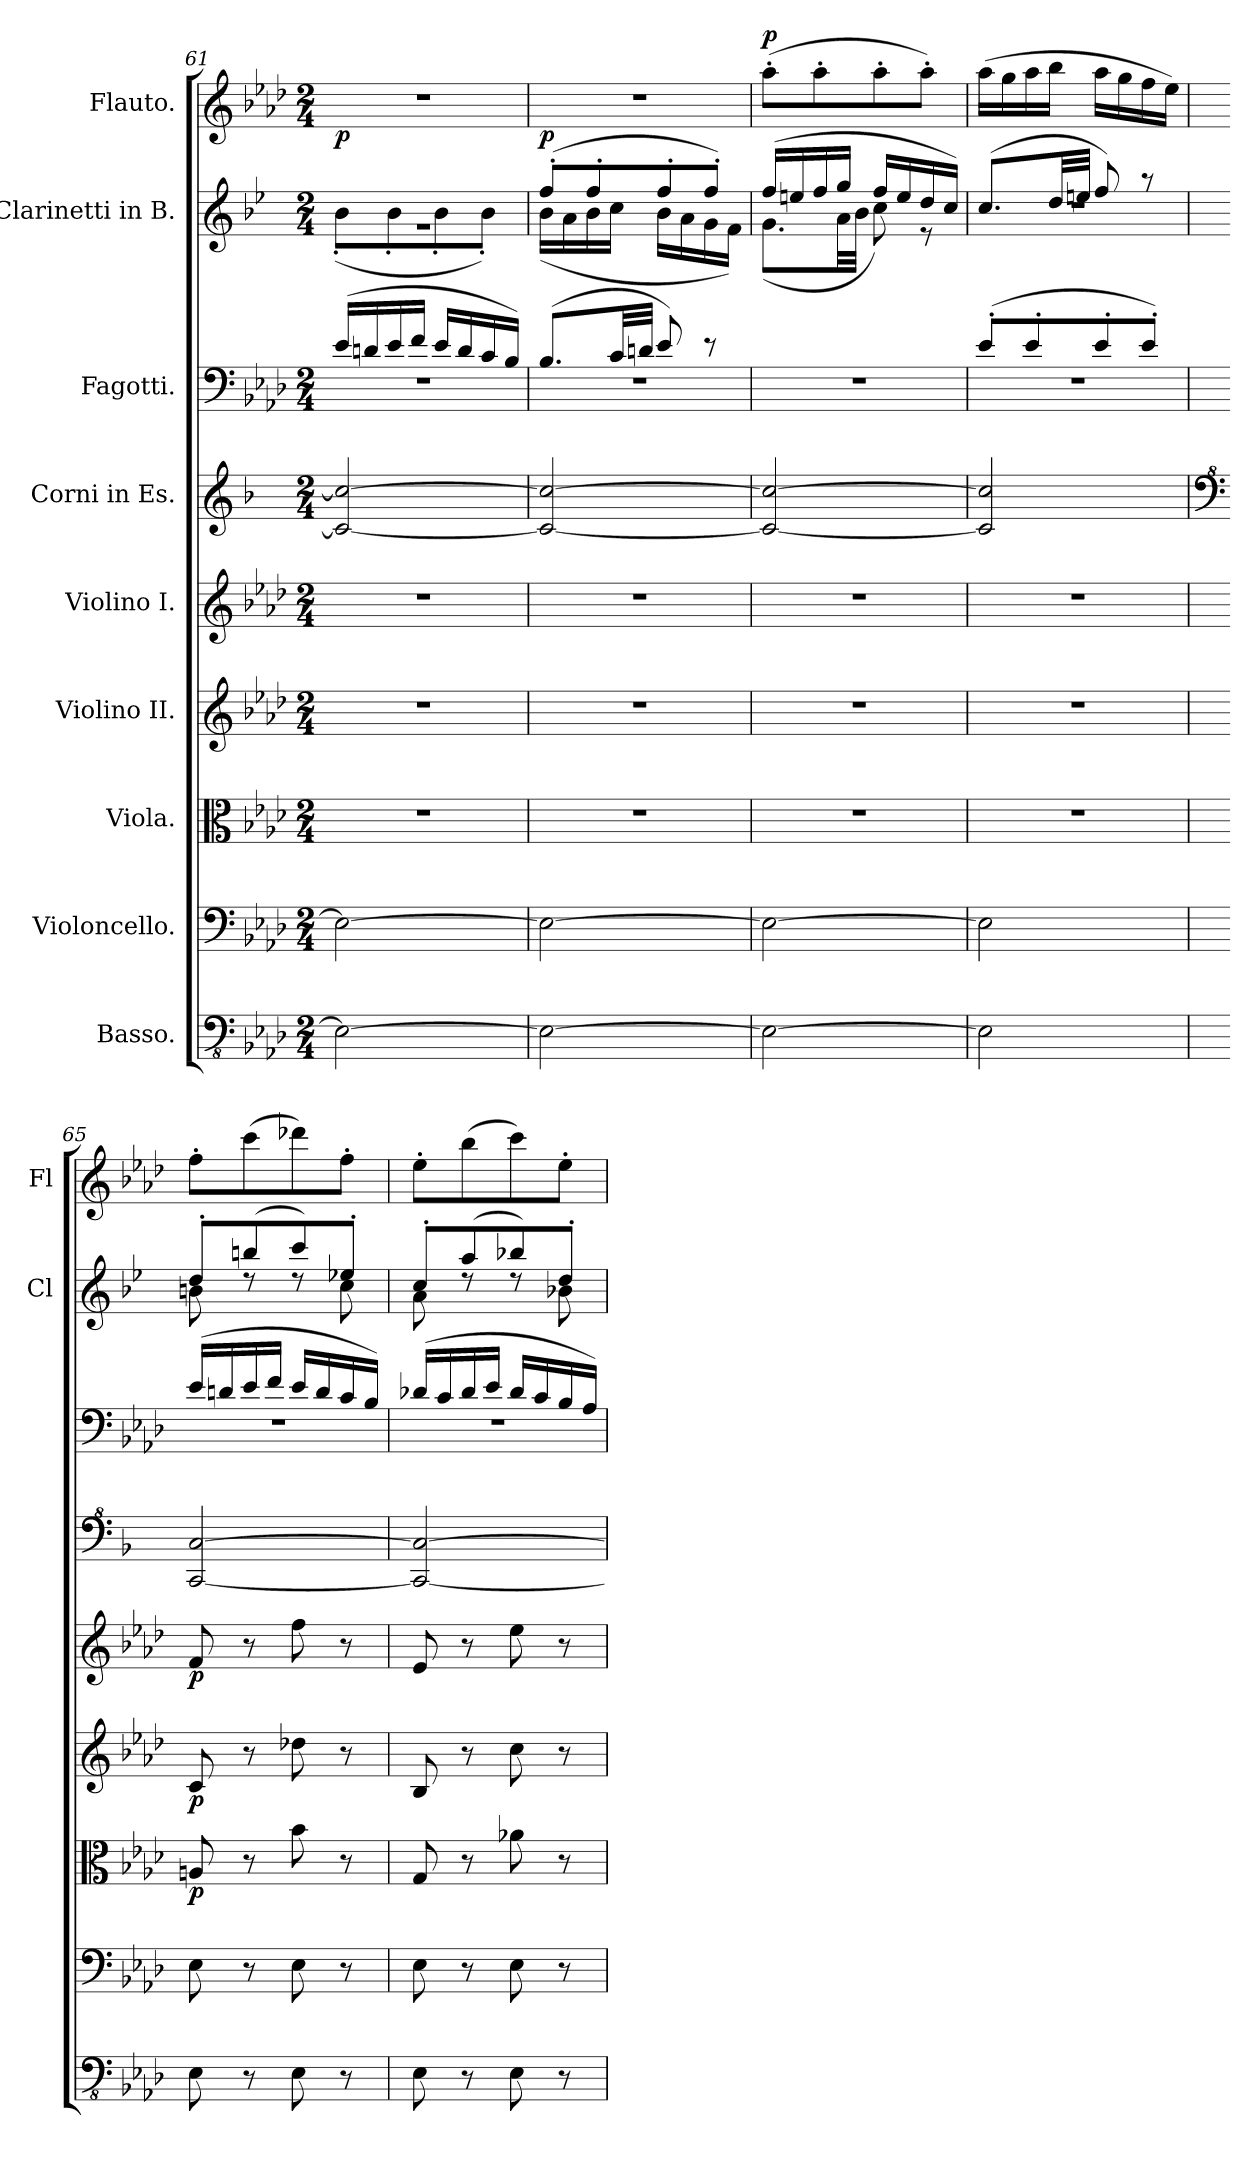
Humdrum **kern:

**kern	**kern	**kern	**dynam	**kern	**dynam	**kern	**dynam	**kern	**kern	**kern	**text	**text	**text	**dynam	**kern	**text	**dynam
*part9	*part8	*part7	*part7	*part6	*part6	*part5	*part5	*part4	*part3	*part2	*part2	*part2	*part2	*part2	*part1	*part1	*part1
*staff9	*staff8	*staff7	*staff7	*staff6	*staff6	*staff5	*staff5	*staff4	*staff3	*staff2	*staff2	*staff2	*staff2	*staff2	*staff1	*staff1	*staff1
*I"Basso.	*I"Violoncello.	*I"Viola.	*	*I"Violino II.	*	*I"Violino I.	*	*I"Corni in Es.	*I"Fagotti.	*I"Clarinetti in B.	*	*	*	*	*I"Flauto.	*	*
*	*	*	*	*	*	*	*	*	*	*I'Cl	*	*	*	*	*I'Fl	*	*
*clefFv4	*clefF4	*clefC3	*	*clefG2	*	*clefG2	*	*clefG2	*clefF4	*clefG2	*	*	*	*	*clefG2	*	*
*	*	*	*	*	*	*	*	*ITrd5c9	*	*ITrd1c2	*	*	*	*	*	*	*
*k[b-e-a-d-]	*k[b-e-a-d-]	*k[b-e-a-d-]	*	*k[b-e-a-d-]	*	*k[b-e-a-d-]	*	*k[b-e-a-d-]	*k[b-e-a-d-]	*k[b-e-a-d-]	*	*	*	*	*k[b-e-a-d-]	*	*
*M2/4	*M2/4	*M2/4	*	*M2/4	*	*M2/4	*	*M2/4	*M2/4	*M2/4	*	*	*	*	*M2/4	*	*
=61	=61	=61	=61	=61	=61	=61	=61	=61	=61	=61	=61	=61	=61	=61	=61	=61	=61
*	*	*	*	*	*	*	*	*	*^	*^	*	*	*	*	*	*	*
!	!	!	!	!	!	!	!	!	!	!	!	!	!	!	!	!LO:DY:b	!	!	!
2EE-\_	2E-\_	2r	.	2r	.	2r	.	2E-/_ 2e-/_	(>16e-/LL	2rF	2rg	(<8a-'\L	.	.	.	p	2r	.	.
.	.	.	.	.	.	.	.	.	16dn/	.	.	.	.	.	.	.	.	.	.
.	.	.	.	.	.	.	.	.	16e-/	.	.	8a-'\	.	.	.	.	.	.	.
.	.	.	.	.	.	.	.	.	16f/JJ	.	.	.	.	.	.	.	.	.	.
.	.	.	.	.	.	.	.	.	16e-/LL	.	.	8a-'\	.	.	.	.	.	.	.
.	.	.	.	.	.	.	.	.	16d/	.	.	.	.	.	.	.	.	.	.
.	.	.	.	.	.	.	.	.	16c/	.	.	8a-'\J)	.	.	.	.	.	.	.
.	.	.	.	.	.	.	.	.	16B-/JJ)	.	.	.	.	.	.	.	.	.	.
=62	=62	=62	=62	=62	=62	=62	=62	=62	=62	=62	=62	=62	=62	=62	=62	=62	=62	=62	=62
!	!	!	!	!	!	!	!	!	!	!	!	!	!	!	!	!LO:DY:a	!	!	!
2EE-\_	2E-\_	2r	.	2r	.	2r	.	2E-/_ 2e-/_	(>8.B-/L	2rF	(>8ee-'/L	(<16a-\LL	.	.	.	p	2r	.	.
.	.	.	.	.	.	.	.	.	.	.	.	16g\	.	.	.	.	.	.	.
.	.	.	.	.	.	.	.	.	.	.	8ee-'/	16a-\	.	.	.	.	.	.	.
.	.	.	.	.	.	.	.	.	32c/LL	.	.	16b-\JJ	.	.	.	.	.	.	.
.	.	.	.	.	.	.	.	.	32dn/JJJ	.	.	.	.	.	.	.	.	.	.
.	.	.	.	.	.	.	.	.	8e-/)	.	8ee-'/	16a-\LL	.	.	.	.	.	.	.
.	.	.	.	.	.	.	.	.	.	.	.	16g\	.	.	.	.	.	.	.
.	.	.	.	.	.	.	.	.	8r	.	8ee-'/J)	16f\	.	.	.	.	.	.	.
.	.	.	.	.	.	.	.	.	.	.	.	16e-\JJ)	.	.	.	.	.	.	.
*	*	*	*	*	*	*	*	*	*v	*v	*	*	*	*	*	*	*	*	*
=63	=63	=63	=63	=63	=63	=63	=63	=63	=63	=63	=63	=63	=63	=63	=63	=63	=63	=63
!	!	!	!	!	!	!	!	!	!	!	!	!LO:LY:b	!LO:LY:b	!LO:LY:b	!	!	!	!LO:DY:b
2EE-\_	2E-\_	2r	.	2r	.	2r	.	2E-/_ 2e-/_	2r	(>16ee-/LL	(<8.f\L	.	.	.	.	(>8aa-'\L	.	p
.	.	.	.	.	.	.	.	.	.	16ddn/	.	.	.	.	.	.	.	.
!	!	!	!	!	!	!	!	!	!	!	!	!	!	!	!	!	!LO:LY:b	!
.	.	.	.	.	.	.	.	.	.	16ee-/	.	.	.	.	.	8aa-'\	.	.
.	.	.	.	.	.	.	.	.	.	16ff/JJ	32g\LL	.	.	.	.	.	.	.
.	.	.	.	.	.	.	.	.	.	.	32a-\JJJ	.	.	.	.	.	.	.
.	.	.	.	.	.	.	.	.	.	16ee-/LL	8b-\)	.	.	.	.	8aa-'\	.	.
.	.	.	.	.	.	.	.	.	.	16dd/	.	.	.	.	.	.	.	.
.	.	.	.	.	.	.	.	.	.	16cc/	8r	.	.	.	.	8aa-'\J)	.	.
.	.	.	.	.	.	.	.	.	.	16b-/JJ)	.	.	.	.	.	.	.	.
=64	=64	=64	=64	=64	=64	=64	=64	=64	=64	=64	=64	=64	=64	=64	=64	=64	=64	=64
*	*	*	*	*	*	*	*	*	*^	*	*	*	*	*	*	*	*	*
2EE-\]	2E-\]	2r	.	2r	.	2r	.	2E-/] 2e-/]	(>8e-'/L	2rF	(>8.b-/L	2rdd	.	.	.	.	(>16aa-\LL	.	.
.	.	.	.	.	.	.	.	.	.	.	.	.	.	.	.	.	16gg\	.	.
.	.	.	.	.	.	.	.	.	8e-'/	.	.	.	.	.	.	.	16aa-\	.	.
.	.	.	.	.	.	.	.	.	.	.	32cc/LL	.	.	.	.	.	16bb-\JJ	.	.
.	.	.	.	.	.	.	.	.	.	.	32ddn/JJJ	.	.	.	.	.	.	.	.
.	.	.	.	.	.	.	.	.	8e-'/	.	8ee-/)	.	.	.	.	.	16aa-\LL	.	.
.	.	.	.	.	.	.	.	.	.	.	.	.	.	.	.	.	16gg\	.	.
.	.	.	.	.	.	.	.	.	8e-'/J)	.	8r	.	.	.	.	.	16ff\	.	.
.	.	.	.	.	.	.	.	.	.	.	.	.	.	.	.	.	16ee-\JJ)	.	.
!!LO:LB:g=z
=65	=65	=65	=65	=65	=65	=65	=65	=65	=65	=65	=65	=65	=65	=65	=65	=65	=65	=65	=65
*	*	*	*	*	*	*	*	*clefF^4	*	*	*	*	*	*	*	*	*	*	*
!	!	!	!LO:DY:b	!	!LO:DY:b	!	!LO:DY:b	!	!	!	!	!	!	!	!	!	!	!	!
8EE-\	8E-\	8An/	p	8c/	p	8f/	p	[2EE-/ [2E-/	(>16e-/LL	2rF	8cc'/L	8an\	.	.	.	.	8ff'\L	.	.
.	.	.	.	.	.	.	.	.	16dn/	.	.	.	.	.	.	.	.	.	.
8r	8r	8r	.	8r	.	8r	.	.	16e-/	.	(>8aan/	8rdd	.	.	.	.	(>8ccc\	.	.
.	.	.	.	.	.	.	.	.	16f/JJ	.	.	.	.	.	.	.	.	.	.
8EE-\	8E-\	8b-\	.	8dd-X\	.	8ff\	.	.	16e-/LL	.	8bb-/)	8rdd	.	.	.	.	8ddd-X\)	.	.
.	.	.	.	.	.	.	.	.	16d/	.	.	.	.	.	.	.	.	.	.
8r	8r	8r	.	8r	.	8r	.	.	16c/	.	8dd-X'/J	8b-\	.	.	.	.	8ff'\J	.	.
.	.	.	.	.	.	.	.	.	16B-/JJ)	.	.	.	.	.	.	.	.	.	.
=66	=66	=66	=66	=66	=66	=66	=66	=66	=66	=66	=66	=66	=66	=66	=66	=66	=66	=66	=66
8EE-\	8E-\	8G/	.	8B-/	.	8e-/	.	2EE-/_ 2E-/_	(>16d-X/LL	2rF	8b-'/L	8g\	.	.	.	.	8ee-'\L	.	.
.	.	.	.	.	.	.	.	.	16c/	.	.	.	.	.	.	.	.	.	.
8r	8r	8r	.	8r	.	8r	.	.	16d-/	.	(>8gg/	8rdd	.	.	.	.	(>8bb-\	.	.
.	.	.	.	.	.	.	.	.	16e-/JJ	.	.	.	.	.	.	.	.	.	.
8EE-\	8E-\	8a-X\	.	8cc\	.	8ee-\	.	.	16d-/LL	.	8aa-X/)	8rdd	.	.	.	.	8ccc\)	.	.
.	.	.	.	.	.	.	.	.	16c/	.	.	.	.	.	.	.	.	.	.
8r	8r	8r	.	8r	.	8r	.	.	16B-/	.	8cc'/J	8a-X\	.	.	.	.	8ee-'\J	.	.
.	.	.	.	.	.	.	.	.	16A-/JJ)	.	.	.	.	.	.	.	.	.	.
*	*	*	*	*	*	*	*	*	*v	*v	*	*	*	*	*	*	*	*	*
*	*	*	*	*	*	*	*	*	*	*v	*v	*	*	*	*	*	*	*
=	=	=	=	=	=	=	=	=	=	=	=	=	=	=	=	=	=
*-	*-	*-	*-	*-	*-	*-	*-	*-	*-	*-	*-	*-	*-	*-	*-	*-	*-
